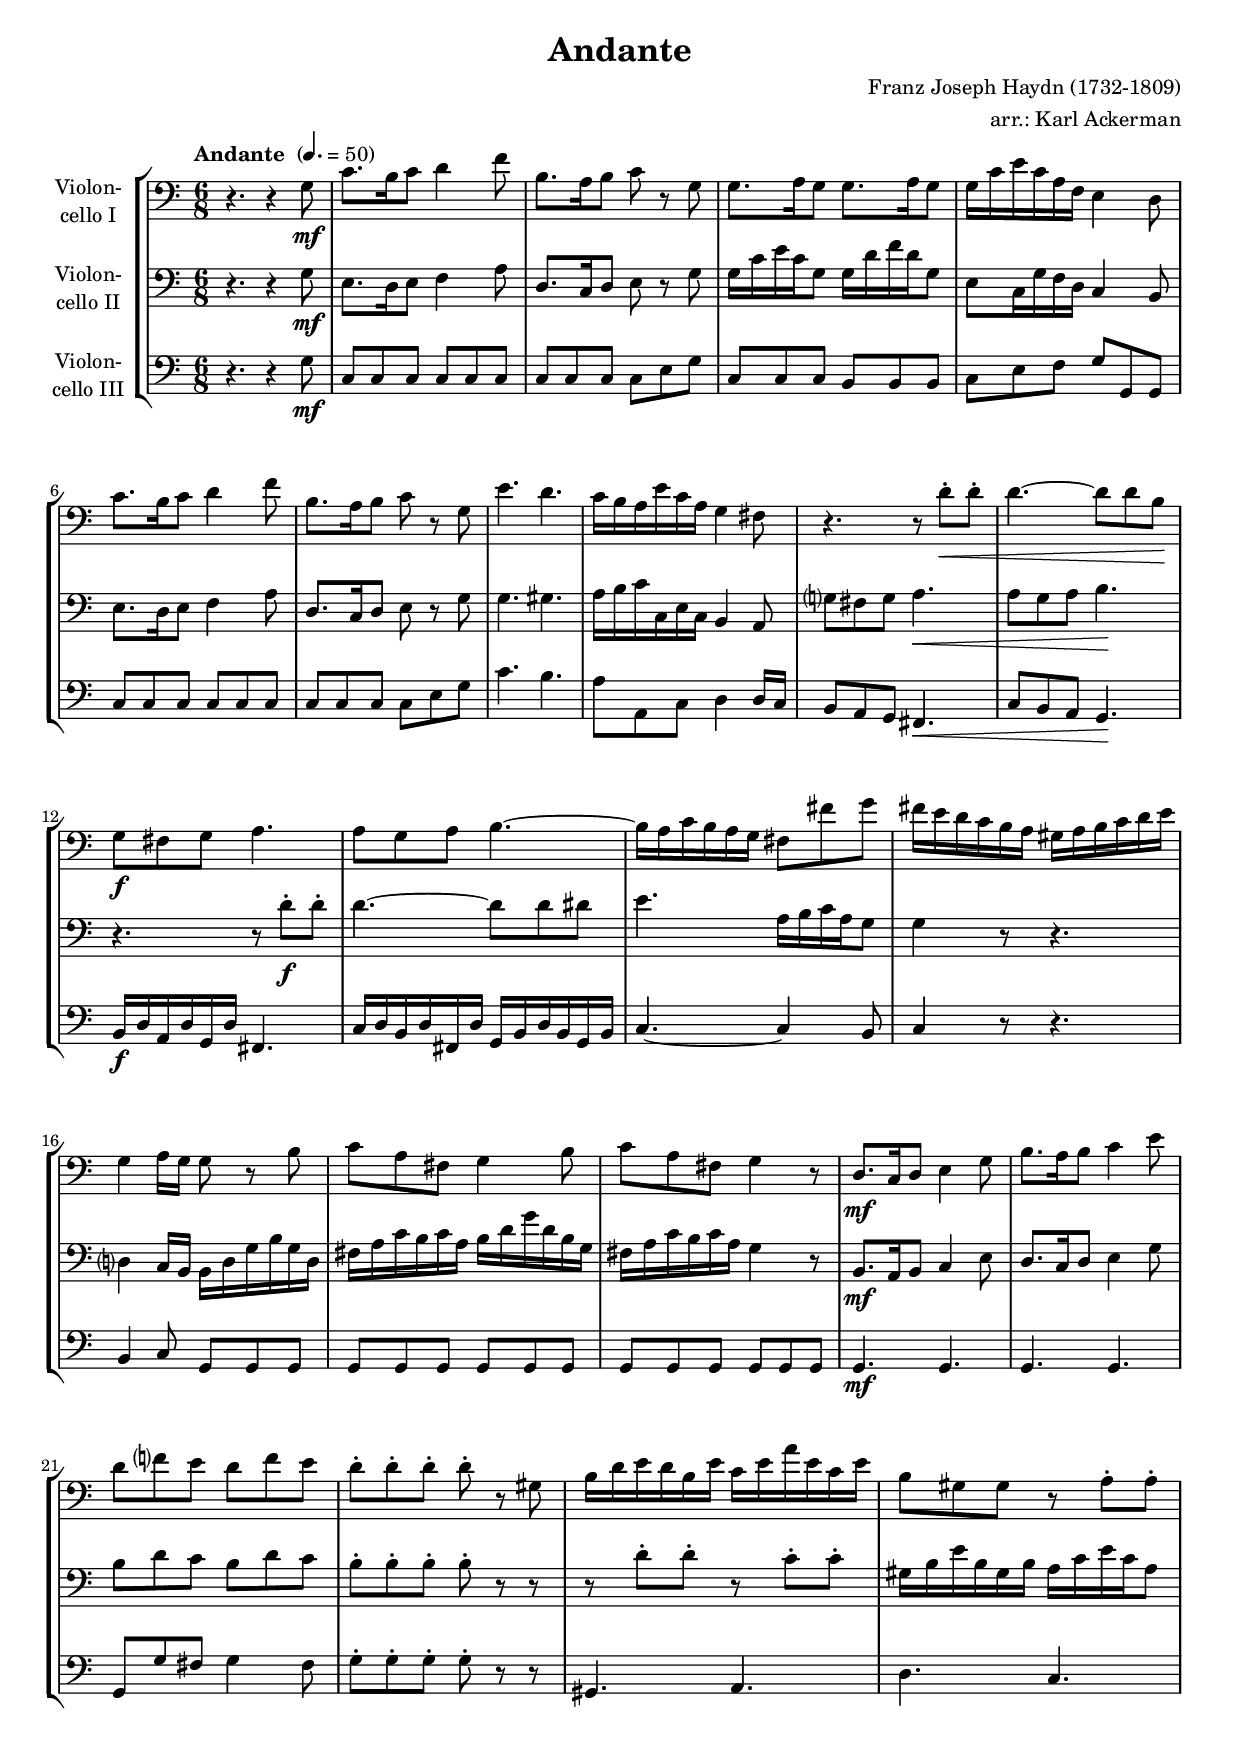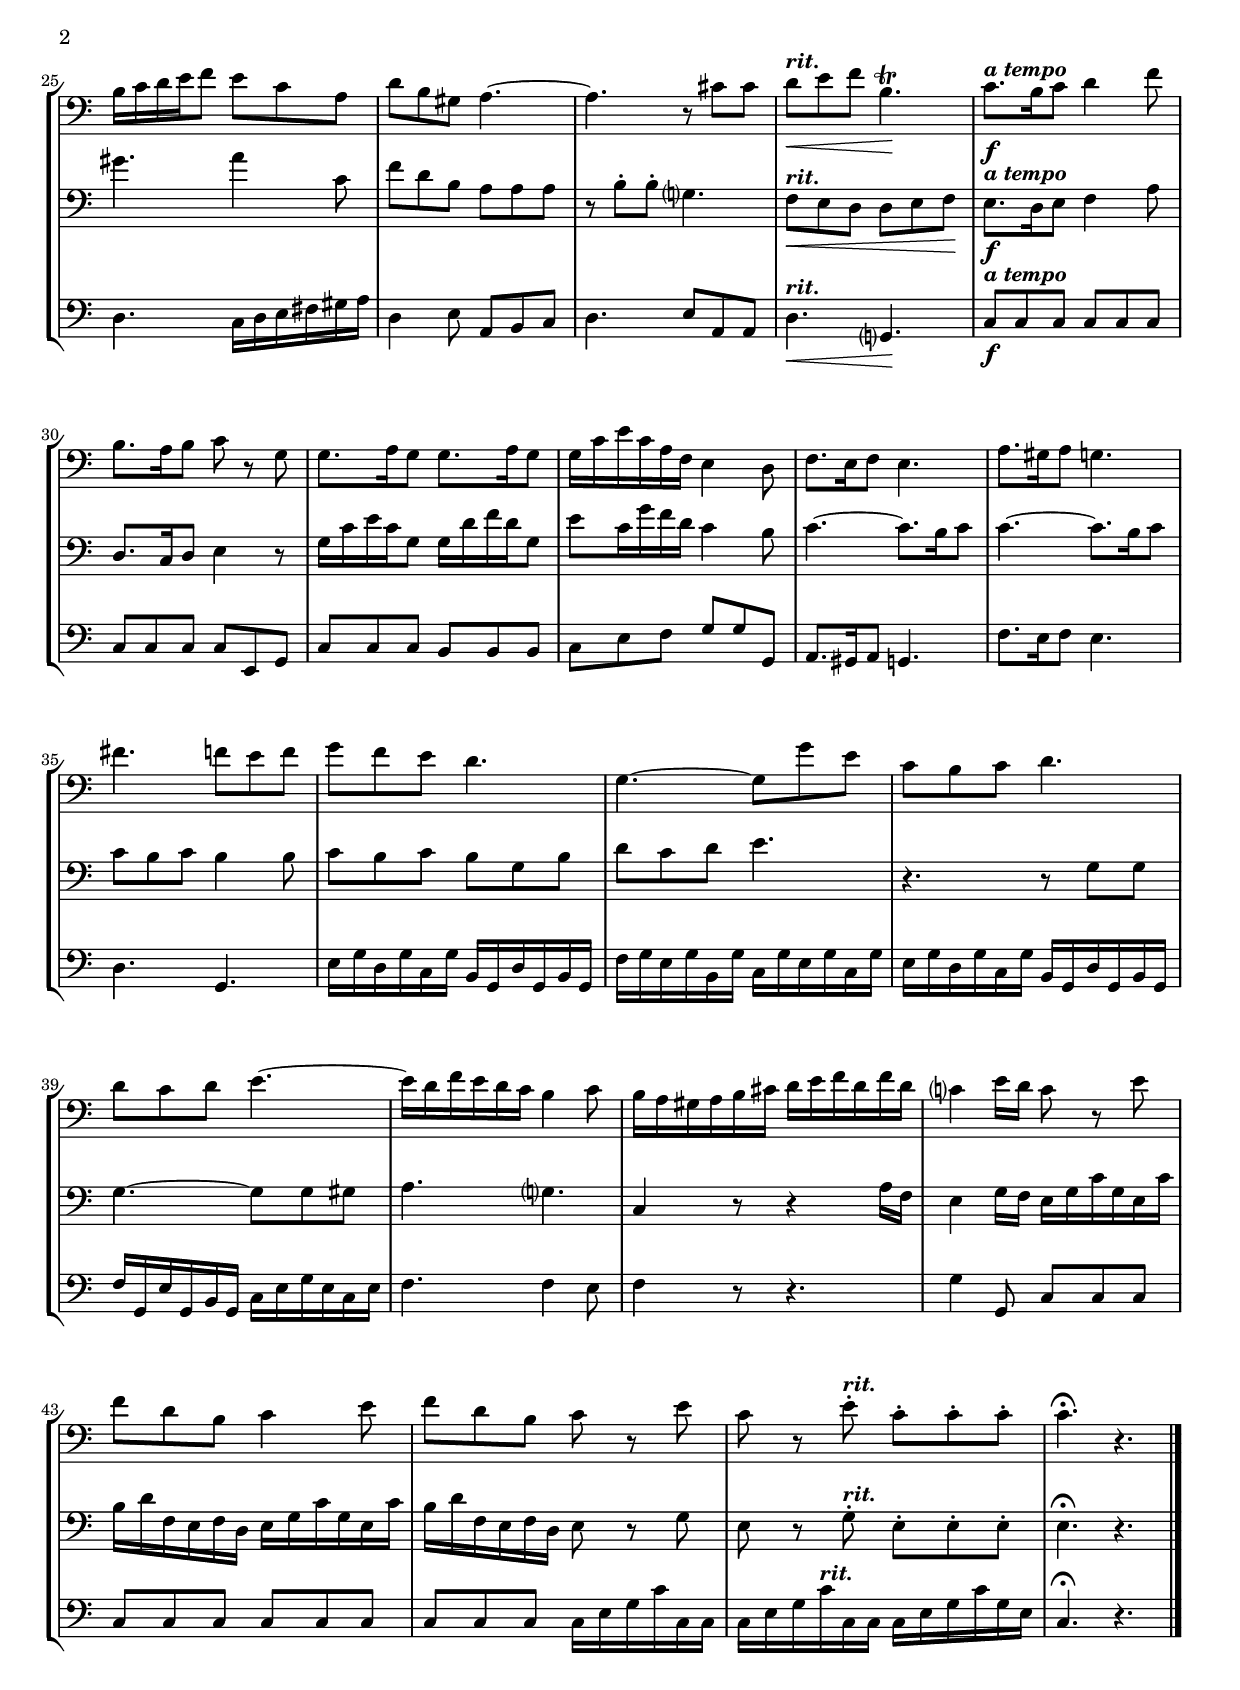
\version "2.14.2"
\include "deutsch.ly"

#(set-global-staff-size 18)

\header {
  title = "Andante"
  composer = "Franz Joseph Haydn (1732-1809)"
  arranger = "arr.: Karl Ackerman"
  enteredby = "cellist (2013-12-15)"
}

voiceconsts = {
  \key d \major
  \time 6/8
%  \clef "treble"
  \clef "bass"
  \numericTimeSignature
  \compressFullBarRests
  \set tupletSpannerDuration = #(ly:make-moment 1 4)
  \tempo "Andante " 4.=50
}

%minstr = "harpsichord"
mihi = "clarinet"
%minstr = "accordion"
milo = "bassoon"

atem = \markup \bold \italic "a tempo"
rit  = \markup \bold \italic "rit."

va = \relative c'' {
  \voiceconsts

  r4. r4 a8\mf
  d8. cis16 d8 e4 g8
  cis,8. h16 cis8 d r a
  a8. h16 a8 a8. h16 a8
  a16 d fis d h g fis4 e8
  d'8. cis16 d8 e4 g8

  cis,8. h16 cis8 d r a
  fis'4. e
  d16 cis h fis' d h a4 gis8
  r4. r8 e'-.\< e-.
  e4.~ e8 e cis\!
  a\f gis a h4.

  h8 a h cis4.~
  cis16 h d cis h a gis8 gis' a
  gis16 fis e d cis h ais h cis d e fis
  a,4 h16 a a8 r cis

  d h gis a4 cis8
  d h gis a4 r8
  e8.\mf d16 e8 fis4 a8
  cis8. h16 cis8 d4 fis8
  e g? fis e g fis
  e-. e-. e-. e-. r ais,

  cis16 e fis e cis fis d fis h fis d fis
  cis8 ais ais r h-. h-.
  cis16 d e fis g8 fis d h
  e cis ais h4.~
  h r8 dis dis
  e^\rit\< fis g cis,4.\trill\!

  d8.^\atem\f cis16 d8 e4 g8
  cis,8. h16 cis8 d r a
  a8. h16 a8 a8. h16 a8
  a16 d fis d h g fis4 e8

  g8. fis16 g8 fis4.
  h8. ais16 h8 a4.
  gis' g8 fis g
  a g fis e4.
  a,~ a8 a' fis
  d cis d e4.
  e8 d e fis4.~

  fis16 e g fis e d cis4 d8
  cis16 h ais h cis dis e fis g e g e
  d?4 fis16 e d8 r fis

  g e cis d4 fis8
  g e cis d r fis
  d r fis-.^\rit d-. d-. d-.
  d4.\fermata r \bar "|."
}

vb = \relative c'' {
  \voiceconsts

  r4. r4 a8\mf
  fis8. e16 fis8 g4 h8
  e,8. d16 e8 fis r a
  a16 d fis d a8 a16 e' g e a,8
  fis d16 a' g e d4 cis8
  fis8. e16 fis8 g4 h8

  e,8. d16 e8 fis r a
  a4. ais
  h16 cis d d, fis d cis4 h8
  a'? gis a h4.\<
  h8 a h cis4.\!

  r r8 e-.\f e-.
  e4.~ e8 e eis
  fis4. h,16 cis d h a8
  a4 r8 r4.
  e?4 d16 cis cis e a cis a e

  gis h d cis d h cis e a e cis a
  gis h d cis d h a4 r8
  cis,8.\mf h16 cis8 d4 fis8
  e8. d16 e8 fis4 a8
  cis e d cis e d

  cis-. cis-. cis-. cis-. r r
  r e-. e-. r d-. d-.
  ais16 cis fis cis ais cis h d fis d h8
  ais'4. h4 d,8
  g e cis h h h
  r cis-. cis-. a?4.

  g8^\rit\< fis e e fis g\!
  fis8.^\atem\f e16 fis8 g4 h8
  e,8. d16 e8 fis4 r8
  a16 d fis d a8 a16 e' g e a,8
  fis' d16 a' g e d4 cis8

  d4.~ d8. cis16 d8
  d4.~ d8. cis16 d8
  d cis d cis4 cis8
  d cis d cis a cis
  e d e fis4.

  r r8 a, a
  a4.~ a8 a ais
  h4. a?
  d,4 r8 r4 h'16 g
  fis4 a16 g fis a d a fis d'

  cis e g, fis g e fis a d a fis d'
  cis e g, fis g e fis8 r a
  fis r a-.^\rit fis-. fis-. fis-.
  fis4.\fermata r \bar "|."
}

vc = \relative c'' {
  \voiceconsts

  r4. r4 a8\mf
  d, d d d d d
  d d d d fis a
  d, d d cis cis cis
  d fis g a a, a
  d d d d d d

  d d d d fis a
  d4. cis
  h8 h, d e4 e16 d
  cis8 h a gis4.\<
  d'8 cis h a4.\!

  cis16\f e h e a, e' gis,4.
  d'16 e cis e gis, e' a, cis e cis a cis
  d4.~ d4 cis8
  d4 r8 r4.
  cis4 d8 a a a

  a a a a a a
  a a a a a a
  a4.\mf a
  a a
  a8 a' gis a4 gis8
  a-. a-. a-. a-. r r

  ais,4. h
  e d
  e d16 e fis gis ais h
  e,4 fis8 h, cis d
  e4. fis8 h, h
  e4.^\rit\< a,?\!

  d8^\atem\f d d d d d
  d d d d fis, a
  d d d cis cis cis
  d fis g a a a,

  h8. ais16 h8 a4.
  g'8. fis16 g8 fis4.
  e a,
  fis'16 a e a d, a' cis, a e' a, cis a
  g' a fis a cis, a' d, a' fis a d, a'

  fis a e a d, a' cis, a e' a, cis a
  g' a, fis' a, cis a d fis a fis d fis
  g4. g4 fis8
  g4 r8 r4.

  a4 a,8 d d d
  d d d d d d
  d d d d16 fis a d d, d
  d fis a d^\rit d, d d fis a d a fis
  d4.\fermata r \bar "|."
}


music = \new StaffGroup <<
      \new Staff {
	\set Staff.midiInstrument = \milo
	\set Staff.instrumentName = \markup \center-column { "Violon-" "cello I" }
	\transpose d c, { \va }
      }

      \new Staff {
	\set Staff.midiInstrument = \milo
	\set Staff.instrumentName = \markup \center-column { "Violon-" "cello II" }
	\transpose d c, { \vb }
      }

      \new Staff {
	\set Staff.midiInstrument = \milo
	\set Staff.instrumentName = \markup \center-column { "Violon-" "cello III" }
	\transpose d c, { \vc }
      }
>>

\book {
  \score {
    \music
    \layout {}
  }

  \score {
    \unfoldRepeats \music

    \midi {
      \context {
        \Score
      }
    }
  }
}
